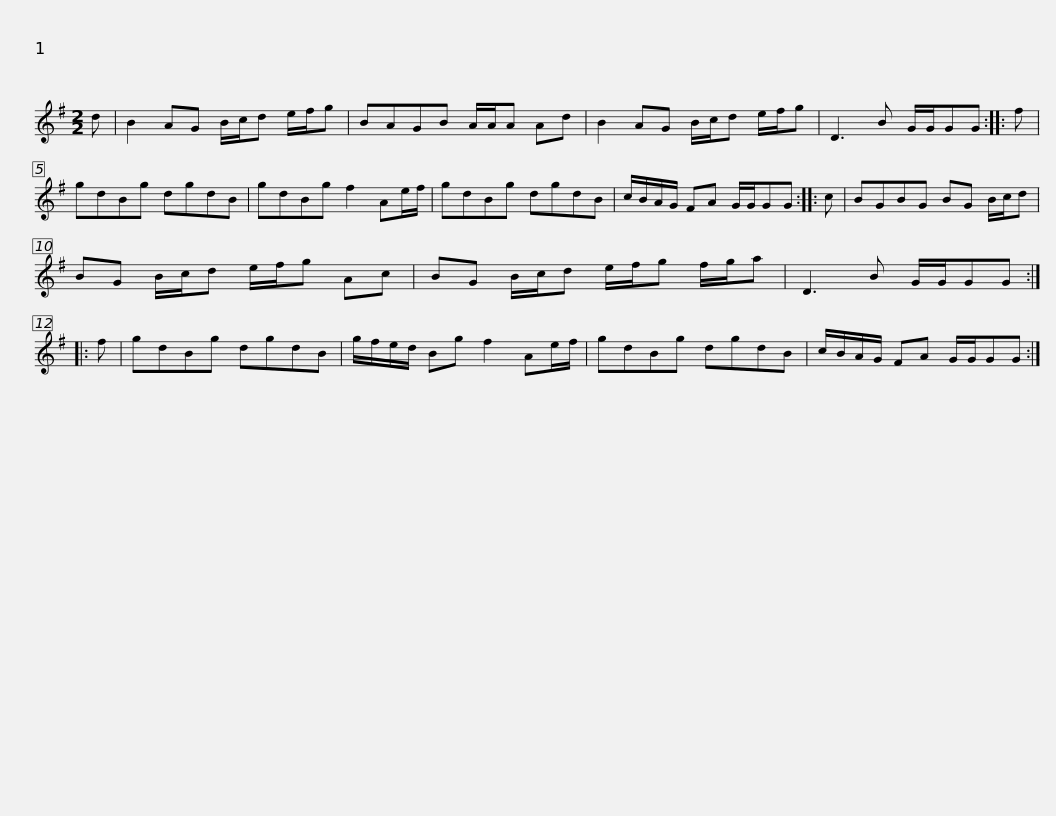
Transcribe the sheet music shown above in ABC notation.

X:1
L:1/8
M:2/2
I:linebreak $
K:G
V:1 treble
V:1
 d | B2 AG B/c/d e/f/g | BAGB A/A/A Ad | B2 AG B/c/d e/f/g | D3 B G/G/GG :: %5
 f | gdBg dgdB |$ gdBg f2 Ae/f/ | gdBg dgdB | c/B/A/G/ FA G/G/GG :: %10
 c | BGBG BG B/c/d |$ BG B/c/d e/f/g Ac | BG B/c/d e/f/g f/g/a | D3 B G/G/GG :: %15
 f | gdBg dgdB |$ g/f/e/d/ Bg f2 Ae/f/ | gdBg dgdB | c/B/A/G/ FA G/G/GG :| %20
